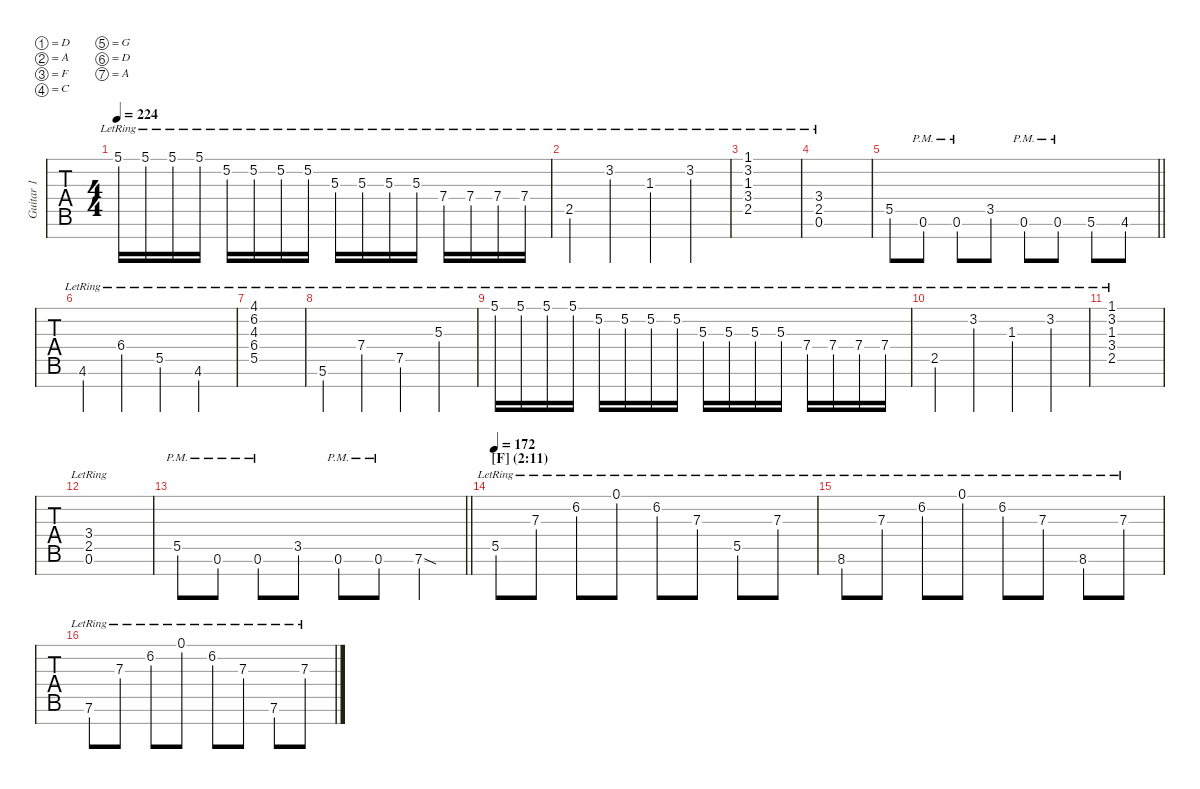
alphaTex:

\defaultSystemsLayout 2
\hideDynamics
\bracketExtendMode nobrackets
\multiTrackTrackNamePolicy allsystems
\firstSystemTrackNameMode fullname
\otherSystemsTrackNameMode fullname
\otherSystemsTrackNameOrientation horizontal
\track ("Guitar 1" "Gtr. 1") {instrument distortionguitar}
\staff {tabs}
\tuning (D4 A3 F3 C3 G2 D2 A1)
\ts (4 4)
\tempo 224
\clef g2
\ks aminor
5.1{lr}.16{dy f} 5.1{lr}.16 5.1{lr}.16 5.1{lr}.16 5.2{lr}.16 5.2{lr}.16 5.2{lr}.16 5.2{lr}.16 5.3{lr}.16 5.3{lr}.16 5.3{lr}.16 5.3{lr}.16 7.4{lr}.16 7.4{lr}.16 7.4{lr}.16 7.4{lr}.16 |
\scale
0.996164 2.5{lr}.4 3.2{lr}.4 1.3{lr acc b}.4 3.2{lr}.4 |
\scale
1.00424 (1.1 3.2 1.3{acc b} 3.4{lr} 2.5).1 |
\scale
0.998856 (3.4{lr} 2.5 0.6{lr}).1 |
\scale
1.00074
\barLineRight lightlight
5.5.8 0.6{pm}.8 0.6{pm}.8 3.5.8 0.6{pm}.8 0.6{pm}.8 5.6.8 4.6{acc b}.8 |
\scale
0.998027 4.6{lr acc b}.4 6.4{lr acc b}.4 5.5{lr}.4 4.6{lr acc b}.4 |
\scale
0.99976 (4.1{lr acc b} 6.2{lr} 4.3{lr} 6.4{lr acc b} 5.5).1 |
\scale
1.00245 5.6{lr}.4 7.4{lr}.4 7.5{lr}.4 5.3{lr}.4 |
\scale
0.999761 5.1{lr}.16 5.1{lr}.16 5.1{lr}.16 5.1{lr}.16 5.2{lr}.16 5.2{lr}.16 5.2{lr}.16 5.2{lr}.16 5.3{lr}.16 5.3{lr}.16 5.3{lr}.16 5.3{lr}.16 7.4{lr}.16 7.4{lr}.16 7.4{lr}.16 7.4{lr}.16 |
\scale
0.996883 2.5{lr}.4 3.2{lr}.4 1.3{lr acc b}.4 3.2{lr}.4 |
\scale
1.00131 (1.1 3.2 1.3{acc b} 3.4{lr} 2.5).1 |
\scale
1.004 (3.4{lr} 2.5 0.6{lr}).1 |
\scale
0.997809
\barLineRight lightlight
5.5{pm}.8 0.6{pm}.8 0.6{pm}.8 3.5.8 0.6{pm}.8 0.6{pm}.8 7.6{sod}.4 |
\section ("" "[F] (2:11)")
\scale
0.996883
\tempo 172
5.5{lr}.8 7.3{lr}.8 6.2{lr}.8 0.1{lr}.8 6.2{lr}.8 7.3{lr}.8 5.5{lr}.8 7.3{lr}.8 |
\scale
1.004 8.6{lr}.8 7.3{lr}.8 6.2{lr}.8 0.1{lr}.8 6.2{lr}.8 7.3{lr}.8 8.6{lr}.8 7.3{lr}.8 |
\scale
1.00131 7.6{lr}.8 7.3{lr}.8 6.2{lr}.8 0.1{lr}.8 6.2{lr}.8 7.3{lr}.8 7.6{lr}.8 7.3{lr}.8
